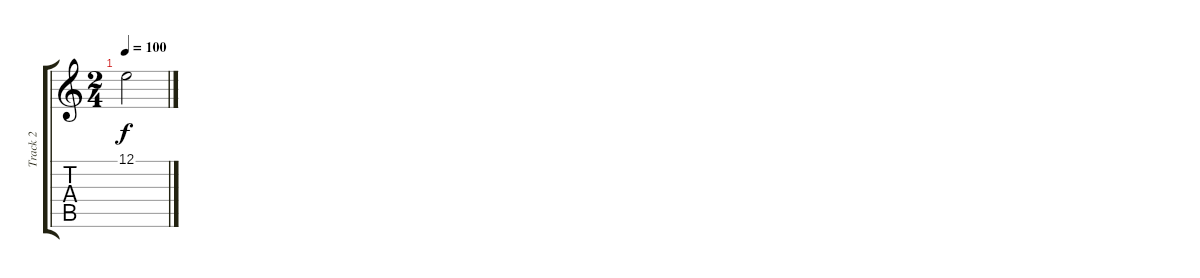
\track ("Track 2" "Track 2") {instrument churchorgan}
\staff {score tabs}
\tuning (E4 B3 G3 D3 A2 E2) {hide}
\ts (2 4)
\tempo 100
\clef g2
\ks c
12.1.2{dy f}
